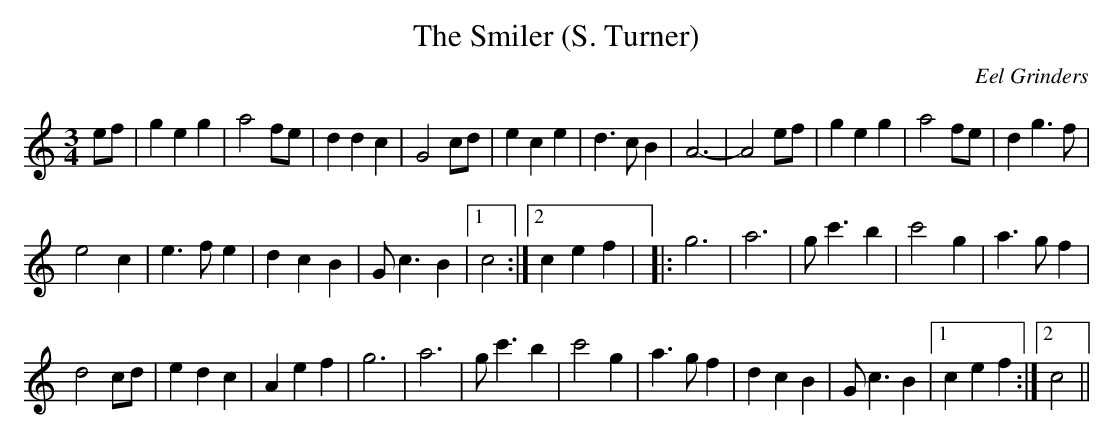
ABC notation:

X:1
T:The Smiler (S. Turner)
C:Eel Grinders
M:3/4
L:1/4
K:C
e/f/|geg|a2f/e/|ddc|G2c/d/|ece|d>cB|A3-|A2e/f/|\
geg|a2f/e/|dg>f|
e2c|e>fe|dcB|G<cB|1 c2:|2 cef|\
|:g3|a3|g<c'b|c'2g|a>gf|
d2c/d/|edc|Aef|\
g3|a3|g<c'b|c'2g|a>gf|dcB|G<cB|1 cef:|2 c2||
